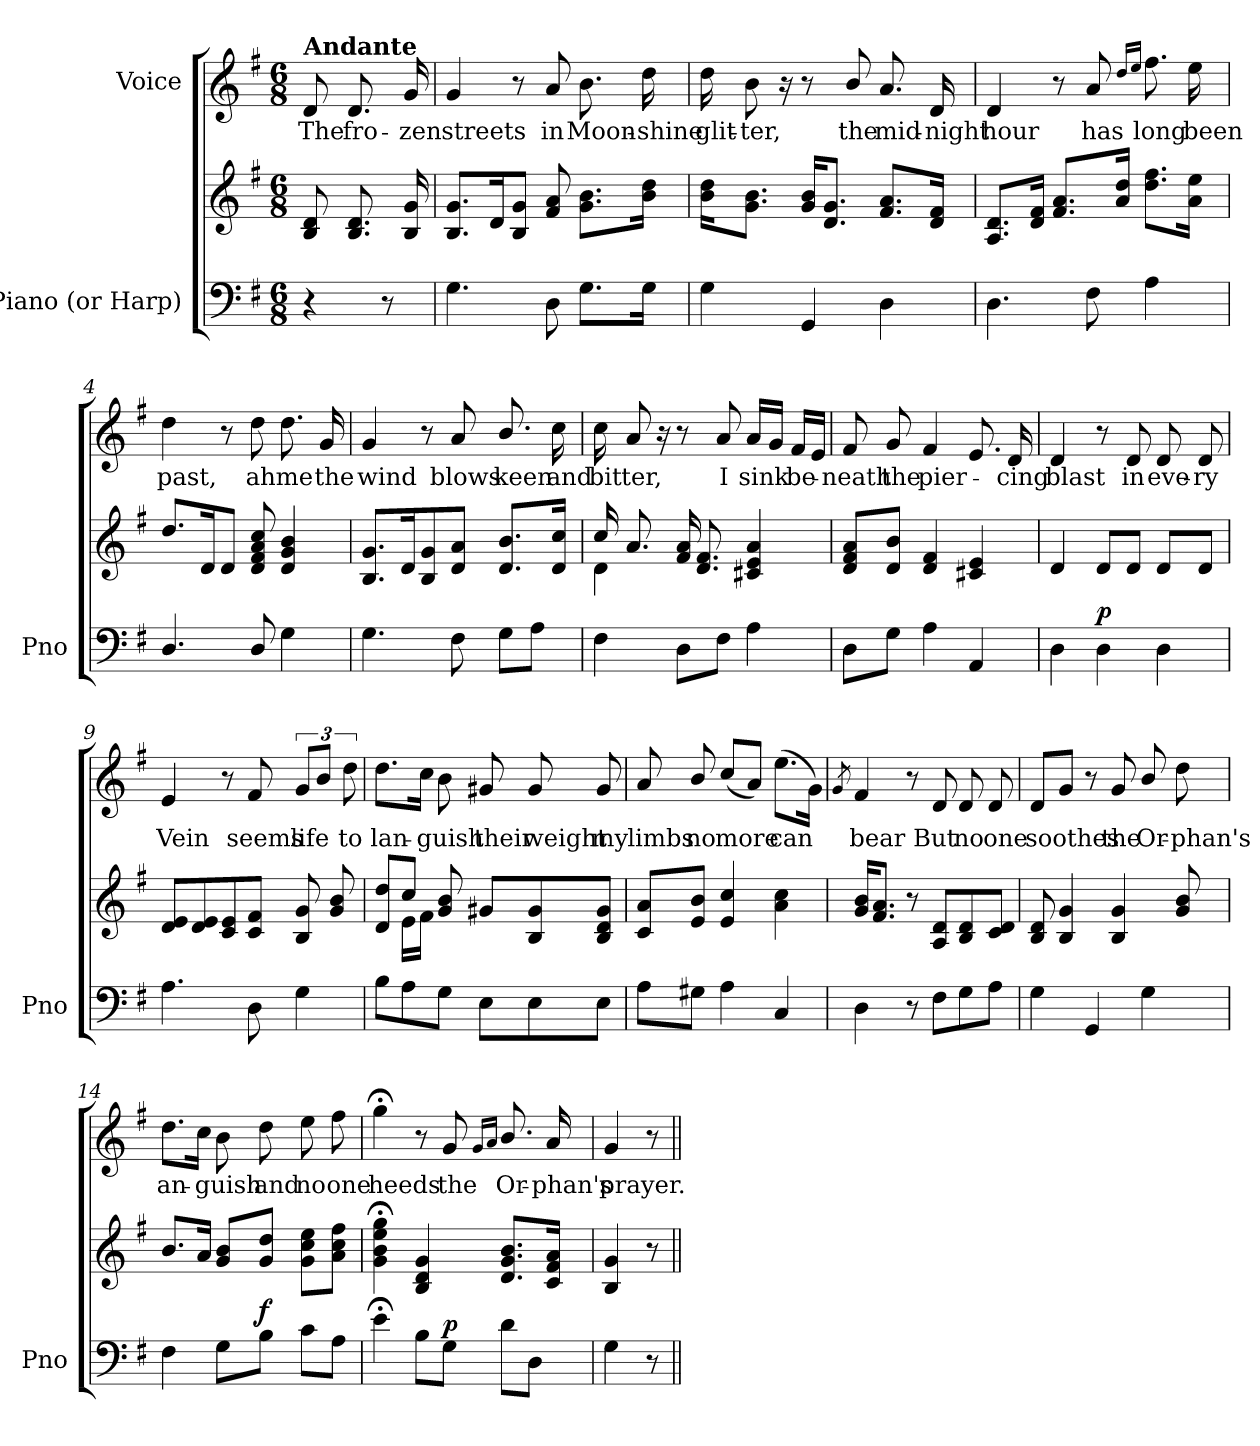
**kern	**kern	**dynam	**kern	**text
*part2	*part2	*part2	*part1	*part1
*staff3	*staff2	*staff2/3	*staff1	*staff1
*I"Piano (or Harp)	*	*	*I"Voice	*
*I'Pno	*	*	*	*
*clefF4	*clefG2	*	*clefG2	*
*k[f#]	*k[f#]	*	*k[f#]	*
*M6/8	*M6/8	*	*M6/8	*
=	=	=	=	=
!	!	!	!LO:TX:a:B:t=Andante	!
!	!	!	!	!LO:LY:b
4r	8B/ 8d/	.	8d/	The
!	!	!	!	!LO:LY:b
.	8.B/ 8.d/	.	8.d/	fro-
8r	.	.	.	.
!	!	!	!	!LO:LY:b
.	16B/ 16g/	.	16g/	-zen
=1	=1	=1	=1	=1
!	!	!	!	!LO:LY:b
4.G\	8.B/ 8.g/L	.	4g/	streets
.	16d/K	.	.	.
.	8B/ 8g/J	.	8r	.
!	!	!	!	!LO:LY:b
8D\	8f#/ 8a/	.	8a/	in
!	!	!	!	!LO:LY:b
8.G\L	8.g\ 8.b\L	.	8.b\	Moon-
!	!	!	!	!LO:LY:b
16G\Jk	16b\ 16dd\Jk	.	16dd\	-shine
=2	=2	=2	=2	=2
!	!	!	!	!LO:LY:b
4G\	16b\ 16dd\KL	.	16dd\	glit-
!	!	!	!	!LO:LY:b
.	8.g\ 8.b\J	.	8b\	-ter,
.	.	.	16r	.
4GG/	16g/ 16b/KL	.	8r	.
.	8.d/ 8.g/J	.	.	.
!	!	!	!	!LO:LY:b
.	.	.	8b/	the
!	!	!	!	!LO:LY:b
4D\	8.f#/ 8.a/L	.	8.a/	mid-
!	!	!	!	!LO:LY:b
.	16d/ 16f#/Jk	.	16d/	-night
=3	=3	=3	=3	=3
!	!	!	!	!LO:LY:b
4.D\	8.A/ 8.d/L	.	4d/	hour
.	16d/ 16f#/Jk	.	.	.
.	8.f#/ 8.a/L	.	8r	.
!	!	!	!	!LO:LY:b
8F#\	.	.	8a/	has
.	16a/ 16dd/Jk	.	.	.
.	.	.	16qdd/LL	.
.	.	.	16qee/JJ	.
!	!	!	!	!LO:LY:b
4A\	8.dd\ 8.ff#\L	.	8.ff#\	long
!	!	!	!	!LO:LY:b
.	16a\ 16ee\Jk	.	16ee\	been
!!LO:LB:g=z
=4	=4	=4	=4	=4
!	!	!	!	!LO:LY:b
4.D/	8.dd/L	.	4dd\	past,
.	16d/K	.	.	.
.	8d/J	.	8r	.
!	!	!	!	!LO:LY:b
8D/	8d/ 8f#/ 8a/ 8cc/	.	8dd\	ah
!	!	!	!	!LO:LY:b
4G\	4d/ 4g/ 4b/	.	8.dd\	me
!	!	!	!	!LO:LY:b
.	.	.	16g/	the
=5	=5	=5	=5	=5
!	!	!	!	!LO:LY:b
4.G\	8.B/ 8.g/L	.	4g/	wind
.	16d/K	.	.	.
.	8B/ 8g/	.	8r	.
!	!	!	!	!LO:LY:b
8F#\	8d/ 8a/J	.	8a/	blows
!	!	!	!	!LO:LY:b
8G\L	8.d/ 8.b/L	.	8.b/	keen
8A\J	.	.	.	.
!	!	!	!	!LO:LY:b
.	16d/ 16cc/Jk	.	16cc\	and
=6	=6	=6	=6	=6
*	*^	*	*	*
!	!	!	!	!	!LO:LY:b
4F#\	16cc/	4d\	.	16cc\	bit
!	!	!	!	!	!LO:LY:b
.	8.a/	.	.	8a/	ter,
.	.	.	.	16r	.
8D\L	16f#/ 16a/	2ryy	.	8r	.
.	8.d/ 8.f#/	.	.	.	.
!	!	!	!	!	!LO:LY:b
8F#\J	.	.	.	8a/	I
!	!	!	!	!	!LO:LY:b
4A\	4c#X/ 4e/ 4a/	.	.	16a/LL	sink
.	.	.	.	16g/JJ	.
!	!	!	!	!	!LO:LY:b
.	.	.	.	16f#/LL	be-
.	.	.	.	16e/JJ	.
*	*v	*v	*	*	*
=7	=7	=7	=7	=7
!	!	!	!	!LO:LY:b
8D\L	8d/ 8f#/ 8a/L	.	8f#/	-neath
!	!	!	!	!LO:LY:b
8G\J	8d/ 8b/J	.	8g/	the
!	!	!	!	!LO:LY:b
4A\	4d/ 4f#/	.	4f#/	pier-
4AA/	4c#X/ 4e/	.	8.e/	.
!	!	!	!	!LO:LY:b
.	.	.	16d/	-cing
!!LO:LB:g=z
=8	=8	=8	=8	=8
!	!	!	!	!LO:LY:b
4D\	4d/	.	4d/	blast
!	!	!LO:DY:a=2	!	!
4D\	8d/L	p	8r	.
!	!	!	!	!LO:LY:b
.	8d/J	.	8d/	in
!	!	!	!	!LO:LY:b
4D\	8d/L	.	8d/	eve-
!	!	!	!	!LO:LY:b
.	8d/J	.	8d/	-ry
=9	=9	=9	=9	=9
!	!	!	!	!LO:LY:b
4.A\	8d/ 8e/L	.	4e/	Vein
.	8d/ 8e/	.	.	.
.	8c/ 8e/	.	8r	.
!	!	!	!	!LO:LY:b
8D\	8c/ 8f#/J	.	8f#/	seems
!	!	!	!	!LO:LY:b
4G\	8B/ 8g/	.	12g/L	life
.	.	.	12b/J	.
.	8g/ 8b/	.	.	.
!	!	!	!	!LO:LY:b
.	.	.	12dd\	to
=10	=10	=10	=10	=10
*	*^	*	*	*
!	!	!	!	!	!LO:LY:b
8B\L	8d/ 8dd/L	8ryy	.	8.dd\L	lan-
8A\	8cc/J	16e\LL	.	.	.
.	.	16f#\JJ	.	16cc\Jk	.
!	!	!	!	!	!LO:LY:b
8G\J	8g/ 8b/	2ryy	.	8b\	-guish
!	!	!	!	!	!LO:LY:b
8E\L	8g#X/L	.	.	8g#X/	their
!	!	!	!	!	!LO:LY:b
8E\	8B/ 8g#/	.	.	8g#/	weight
!	!	!	!	!	!LO:LY:b
8E\J	8B/ 8d/ 8g#/J	.	.	8g#/	my
*	*v	*v	*	*	*
=11	=11	=11	=11	=11
!	!	!	!	!LO:LY:b
8A\L	8c/ 8a/L	.	8a/	limbs
!	!	!	!	!LO:LY:b
8G#X\J	8e/ 8b/J	.	8b/	no
!	!	!	!	!LO:LY:b
4A\	4e/ 4cc/	.	(<8cc/L	more
.	.	.	8a/J)	.
!	!	!	!	!LO:LY:b
4C/	4a\ 4cc\	.	(>8.ee\L	can
.	.	.	16g\Jk)	.
!!LO:LB:g=z
=12	=12	=12	=12	=12
.	.	.	8qg/	.
!	!	!	!	!LO:LY:b
4D\	16g/ 16b/KL	.	4f#/	bear
.	8.f#/ 8.a/J	.	.	.
8r	8r	.	8r	.
!	!	!	!	!LO:LY:b
8F#\L	8A/ 8d/L	.	8d/	But
!	!	!	!	!LO:LY:b
8G\	8B/ 8d/	.	8d/	no
!	!	!	!	!LO:LY:b
8A\J	8c/ 8d/J	.	8d/	one
=13	=13	=13	=13	=13
!	!	!	!	!LO:LY:b
4G\	8B/ 8d/	.	8d/L	soothes
.	4B/ 4g/	.	8g/J	.
4GG/	.	.	8r	.
!	!	!	!	!LO:LY:b
.	4B/ 4g/	.	8g/	the
!	!	!	!	!LO:LY:b
4G\	.	.	8b/	Or-
!	!	!	!	!LO:LY:b
.	8g/ 8b/	.	8dd\	-phan's
=14	=14	=14	=14	=14
!	!	!	!	!LO:LY:b
4F#\	8.b/L	.	8.dd\L	an-
.	16a/Jk	.	16cc\Jk	.
!	!	!	!	!LO:LY:b
8G\L	8g/ 8b/L	.	8b\	-guish
!	!	!LO:DY:a=2	!	!LO:LY:b
8B\J	8g/ 8dd/J	f	8dd\	and
!	!	!	!	!LO:LY:b
8c\L	8g\ 8cc\ 8ee\L	.	8ee\	no
!	!	!	!	!LO:LY:b
8A\J	8a\ 8cc\ 8ff#\J	.	8ff#\	one
=15	=15	=15	=15	=15
!	!	!	!	!LO:LY:b
4e;\	4g\;< 4b\;< 4ee\;< 4gg\;<	.	4gg;<\	heeds
8B\L	4B/ 4d/ 4g/	.	8r	.
!	!	!LO:DY:a=2	!	!LO:LY:b
8G\J	.	p	8g/	the
.	.	.	16qg/LL	.
.	.	.	16qa/JJ	.
!	!	!	!	!LO:LY:b
8d\L	8.d/ 8.g/ 8.b/L	.	8.b/	Or-
8D\J	.	.	.	.
!	!	!	!	!LO:LY:b
.	16c/ 16f#/ 16a/Jk	.	16a/	-phan's
=16	=16	=16	=16	=16
!	!	!	!	!LO:LY:b
4G\	4B/ 4g/	.	4g/	prayer.
8r	8r	.	8r	.
=||	=||	=||	=||	=||
*-	*-	*-	*-	*-
